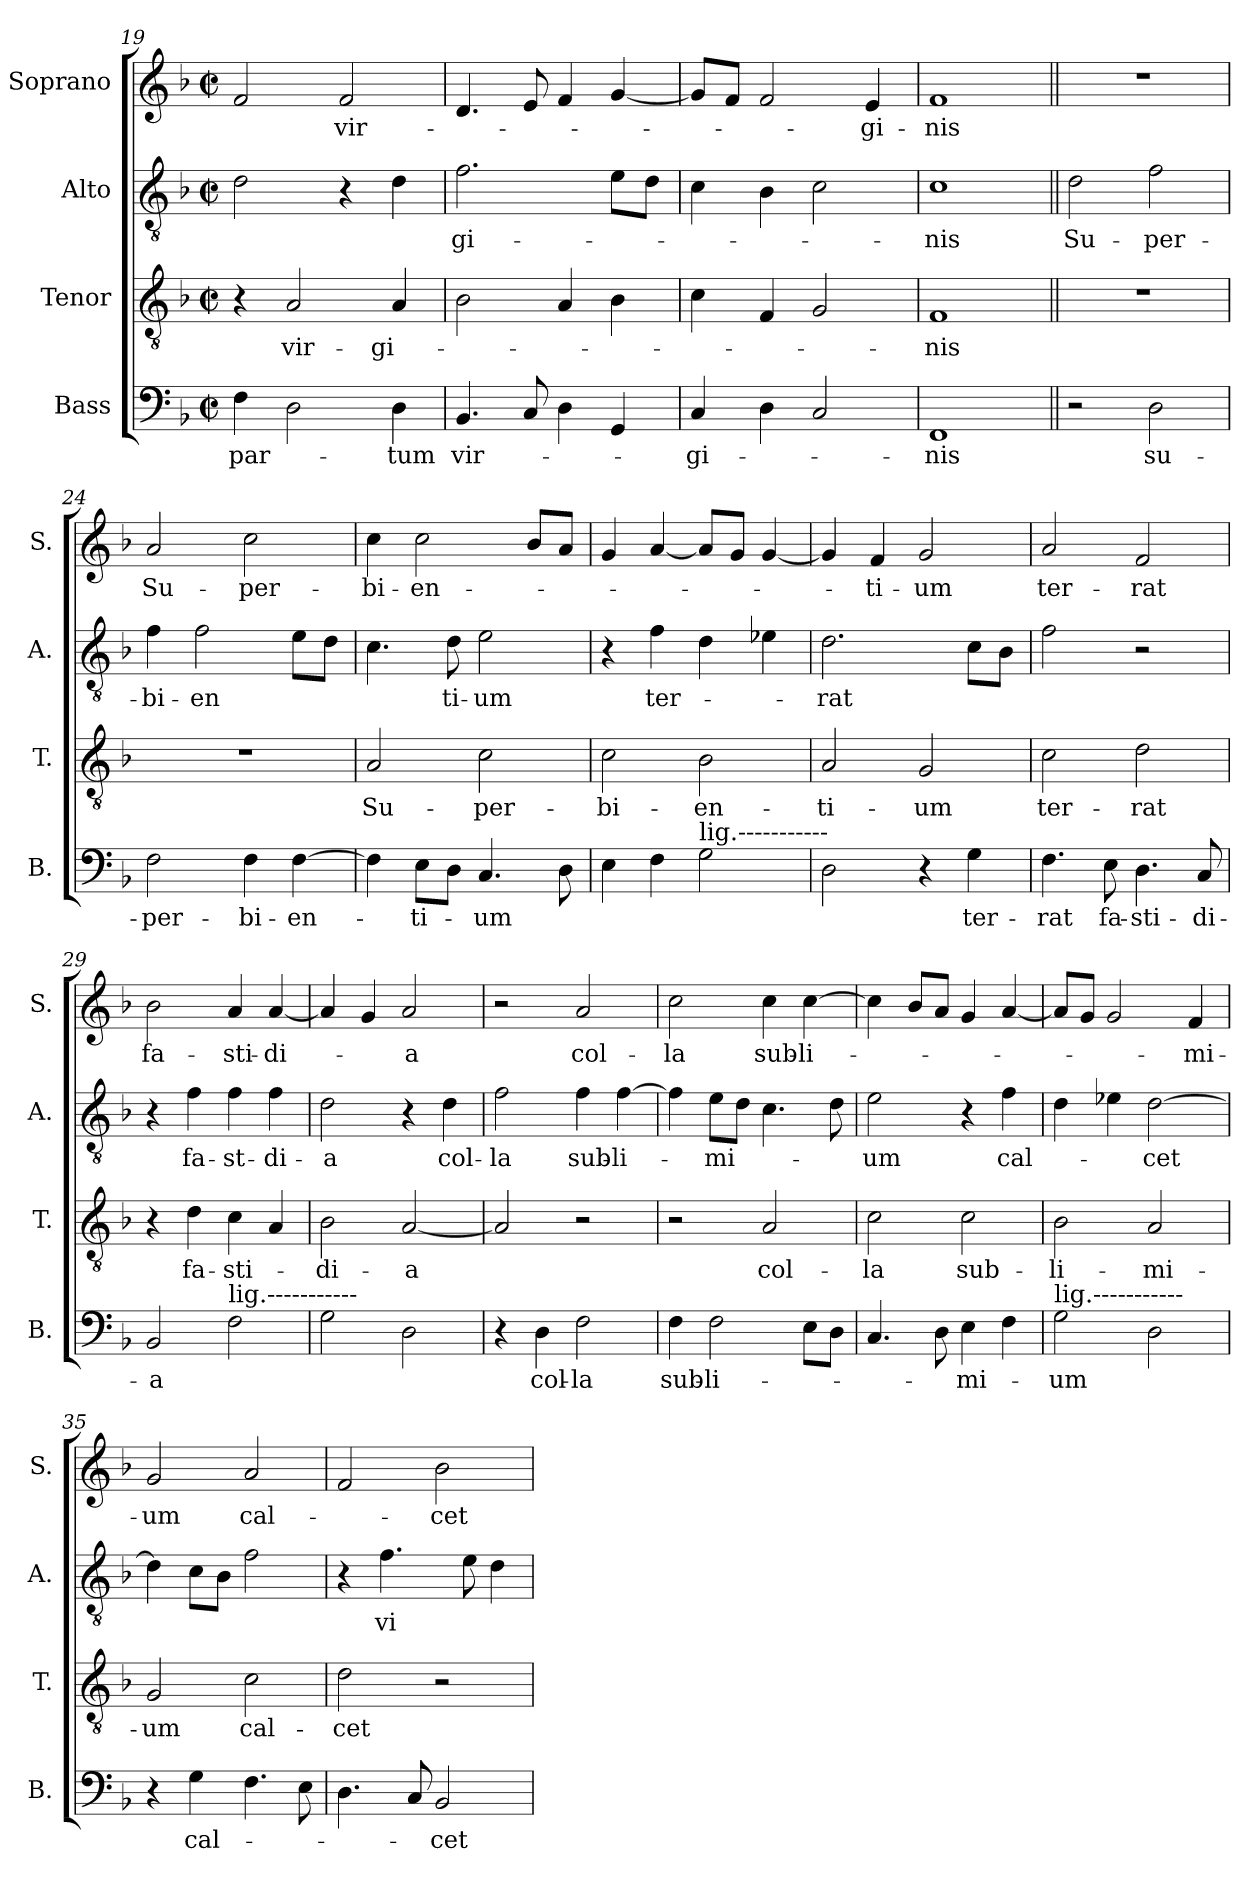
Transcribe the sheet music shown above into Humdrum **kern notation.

**kern	**text	**kern	**text	**kern	**text	**kern	**text
*part4	*part4	*part3	*part3	*part2	*part2	*part1	*part1
*staff4	*staff4	*staff3	*staff3	*staff2	*staff2	*staff1	*staff1
*I"Bass	*	*I"Tenor	*	*I"Alto	*	*I"Soprano	*
*I'B.	*	*I'T.	*	*I'A.	*	*I'S.	*
*clefF4	*	*clefGv2	*	*clefGv2	*	*clefG2	*
*k[b-]	*	*k[b-]	*	*k[b-]	*	*k[b-]	*
*M2/2	*	*M2/2	*	*M2/2	*	*M2/2	*
*met(c|)	*	*met(c|)	*	*met(c|)	*	*met(c|)	*
=19	=19	=19	=19	=19	=19	=19	=19
!	!LO:LY:b	!	!	!	!	!	!
4F\	par-	4r	.	2d\	.	2f/	.
!	!	!	!LO:LY:b	!	!	!	!
2D\	.	2A/	vir-	.	.	.	.
!	!	!	!	!	!	!	!LO:LY:b
.	.	.	.	4r	.	2f/	vir-
!	!LO:LY:b	!	!LO:LY:b	!	!	!	!
4D\	tum	4A/	-gi-	4d\	.	.	.
=20	=20	=20	=20	=20	=20	=20	=20
!	!LO:LY:b	!	!	!	!LO:LY:b	!	!
4.BB-/	vir-	2B-\	.	2.f\	gi-	4.d/	.
8C/	.	.	.	.	.	8e/	.
4D\	.	4A/	.	.	.	4f/	.
4GG/	.	4B-\	.	8e\L	.	[4g/	.
.	.	.	.	8d\J	.	.	.
=21	=21	=21	=21	=21	=21	=21	=21
!	!LO:LY:b	!	!	!	!	!	!
4C/	-gi-	4c\	.	4c\	.	8g/L]	.
.	.	.	.	.	.	8f/J	.
4D\	.	4F/	.	4B-\	.	2f/	.
2C/	.	2G/	.	2c\	.	.	.
!	!	!	!	!	!	!	!LO:LY:b
.	.	.	.	.	.	4e/	-gi-
=22	=22	=22	=22	=22	=22	=22	=22
!	!LO:LY:b	!	!LO:LY:b	!	!LO:LY:b	!	!LO:LY:b
1FF	-nis	1F	-nis	1c	-nis	1f	-nis
=23||	=23||	=23||	=23||	=23||	=23||	=23||	=23||
!	!	!	!	!	!LO:LY:b	!	!
2r	.	1r	.	2d\	Su-	1r	.
!	!LO:LY:b	!	!	!	!LO:LY:b	!	!
2D\	su-	.	.	2f\	-per-	.	.
=24	=24	=24	=24	=24	=24	=24	=24
!	!LO:LY:b	!	!	!	!LO:LY:b	!	!LO:LY:b
2F\	-per-	1r	.	4f\	-bi-	2a/	Su-
!	!	!	!	!	!LO:LY:b	!	!
.	.	.	.	2f\	-en	.	.
!	!LO:LY:b	!	!	!	!	!	!LO:LY:b
4F\	-bi-	.	.	.	.	2cc\	-per-
!	!LO:LY:b	!	!	!	!	!	!
[4F\	-en-	.	.	8e\L	.	.	.
.	.	.	.	8d\J	.	.	.
=25	=25	=25	=25	=25	=25	=25	=25
!	!	!	!LO:LY:b	!	!	!	!LO:LY:b
4F\]	.	2A/	Su-	4.c\	.	4cc\	-bi-
!	!LO:LY:b	!	!	!	!	!	!LO:LY:b
8E\L	ti-	.	.	.	.	2cc\	-en-
!	!	!	!	!	!LO:LY:b	!	!
8D\J	.	.	.	8d\	-ti-	.	.
!	!LO:LY:b	!	!LO:LY:b	!	!LO:LY:b	!	!
4.C/	-um	2c\	-per-	2e\	-um	.	.
.	.	.	.	.	.	8b-/L	.
8D\	.	.	.	.	.	8a/J	.
=26	=26	=26	=26	=26	=26	=26	=26
!	!	!	!LO:LY:b	!	!	!	!
4E\	.	2c\	-bi-	4r	.	4g/	.
!	!	!	!	!	!LO:LY:b	!	!
4F\	.	.	.	4f\	ter-	[4a/	.
!LO:TX:a:t=lig.-----------	!	!	!	!	!	!	!
!	!	!	!LO:LY:b	!	!	!	!
2G\	.	2B-\	-en-	4d\	.	8a/L]	.
.	.	.	.	.	.	8g/J	.
.	.	.	.	4e-X\	.	[4g/	.
=27	=27	=27	=27	=27	=27	=27	=27
!	!	!	!LO:LY:b	!	!LO:LY:b	!	!
2D\	.	2A/	-ti-	2.d\	-rat	4g/]	.
!	!	!	!	!	!	!	!LO:LY:b
.	.	.	.	.	.	4f/	-ti-
!	!	!	!LO:LY:b	!	!	!	!LO:LY:b
4r	.	2G/	-um	.	.	2g/	-um
!	!LO:LY:b	!	!	!	!	!	!
4G\	ter-	.	.	8c\L	.	.	.
.	.	.	.	8B-\J	.	.	.
=28	=28	=28	=28	=28	=28	=28	=28
!	!LO:LY:b	!	!LO:LY:b	!	!	!	!LO:LY:b
4.F\	rat	2c\	ter-	2f\	.	2a/	ter-
!	!LO:LY:b	!	!	!	!	!	!
8E\	-fa-	.	.	.	.	.	.
!	!LO:LY:b	!	!LO:LY:b	!	!	!	!LO:LY:b
4.D\	-sti-	2d\	-rat	2r	.	2f/	-rat
!	!LO:LY:b	!	!	!	!	!	!
8C/	-di-	.	.	.	.	.	.
=29	=29	=29	=29	=29	=29	=29	=29
!	!LO:LY:b	!	!	!	!	!	!LO:LY:b
2BB-/	-a	4r	.	4r	.	2b-\	fa-
!	!	!	!LO:LY:b	!	!LO:LY:b	!	!
.	.	4d\	fa-	4f\	fa-	.	.
!LO:TX:a:t=lig.-----------	!	!	!	!	!	!	!
!	!	!	!LO:LY:b	!	!LO:LY:b	!	!LO:LY:b
2F\	.	4c\	-sti-	4f\	-st-	4a/	-sti-
!	!	!	!	!	!LO:LY:b	!	!LO:LY:b
.	.	4A/	.	4f\	-di-	[4a/	-di-
=30	=30	=30	=30	=30	=30	=30	=30
!	!	!	!LO:LY:b	!	!LO:LY:b	!	!
2G\	.	2B-\	-di-	2d\	-a	4a/]	.
.	.	.	.	.	.	4g/	.
!	!	!	!LO:LY:b	!	!	!	!LO:LY:b
2D\	.	[2A/	-a	4r	.	2a/	-a
!	!	!	!	!	!LO:LY:b	!	!
.	.	.	.	4d\	col-	.	.
=31	=31	=31	=31	=31	=31	=31	=31
!	!	!	!	!	!LO:LY:b	!	!
4r	.	2A/]	.	2f\	-la	2r	.
!	!LO:LY:b	!	!	!	!	!	!
4D\	col-	.	.	.	.	.	.
!	!LO:LY:b	!	!	!	!LO:LY:b	!	!LO:LY:b
2F\	-la	2r	.	4f\	sub-	2a/	col-
!	!	!	!	!	!LO:LY:b	!	!
.	.	.	.	[4f\	-li-	.	.
=32	=32	=32	=32	=32	=32	=32	=32
!	!LO:LY:b	!	!	!	!	!	!LO:LY:b
4F\	sub-	2r	.	4f\]	.	2cc\	-la
!	!LO:LY:b	!	!	!	!LO:LY:b	!	!
2F\	-li-	.	.	8e\L	-mi-	.	.
.	.	.	.	8d\J	.	.	.
!	!	!	!LO:LY:b	!	!	!	!LO:LY:b
.	.	2A/	col-	4.c\	.	4cc\	sub-
!	!	!	!	!	!	!	!LO:LY:b
8E\L	.	.	.	.	.	[4cc\	-li-
8D\J	.	.	.	8d\	.	.	.
=33	=33	=33	=33	=33	=33	=33	=33
!	!	!	!LO:LY:b	!	!LO:LY:b	!	!
4.C/	.	2c\	-la	2e\	-um	4cc\]	.
.	.	.	.	.	.	8b-/L	.
8D\	.	.	.	.	.	8a/J	.
!	!LO:LY:b	!	!LO:LY:b	!	!	!	!
4E\	-mi-	2c\	sub-	4r	.	4g/	.
!	!	!	!	!	!LO:LY:b	!	!
4F\	.	.	.	4f\	cal-	[4a/	.
=34	=34	=34	=34	=34	=34	=34	=34
!LO:TX:a:t=lig.-----------	!	!	!	!	!	!	!
!	!LO:LY:b	!	!LO:LY:b	!	!	!	!
2G\	-um	2B-\	-li-	4d\	.	8a/L]	.
.	.	.	.	.	.	8g/J	.
.	.	.	.	4e-X\	.	2g/	.
!	!	!	!LO:LY:b	!	!LO:LY:b	!	!
2D\	.	2A/	-mi-	[2d\	cet	.	.
!	!	!	!	!	!	!	!LO:LY:b
.	.	.	.	.	.	4f/	-mi-
=35	=35	=35	=35	=35	=35	=35	=35
!	!	!	!LO:LY:b	!	!	!	!LO:LY:b
4r	.	2G/	-um	4d\]	.	2g/	-um
!	!LO:LY:b	!	!	!	!	!	!
4G\	cal-	.	.	8c\L	.	.	.
.	.	.	.	8B-\J	.	.	.
!	!	!	!LO:LY:b	!	!	!	!LO:LY:b
4.F\	.	2c\	cal-	2f\	.	2a/	cal-
8E\	.	.	.	.	.	.	.
=36	=36	=36	=36	=36	=36	=36	=36
!	!	!	!LO:LY:b	!	!	!	!
4.D\	.	2d\	-cet	4r	.	2f/	.
!	!	!	!	!	!LO:LY:b	!	!
.	.	.	.	4.f\	-vi	.	.
8C/	.	.	.	.	.	.	.
!	!LO:LY:b	!	!	!	!	!	!LO:LY:b
2BB-/	-cet	2r	.	.	.	2b-\	cet
.	.	.	.	8e\	.	.	.
.	.	.	.	4d\	.	.	.
=	=	=	=	=	=	=	=
*-	*-	*-	*-	*-	*-	*-	*-
